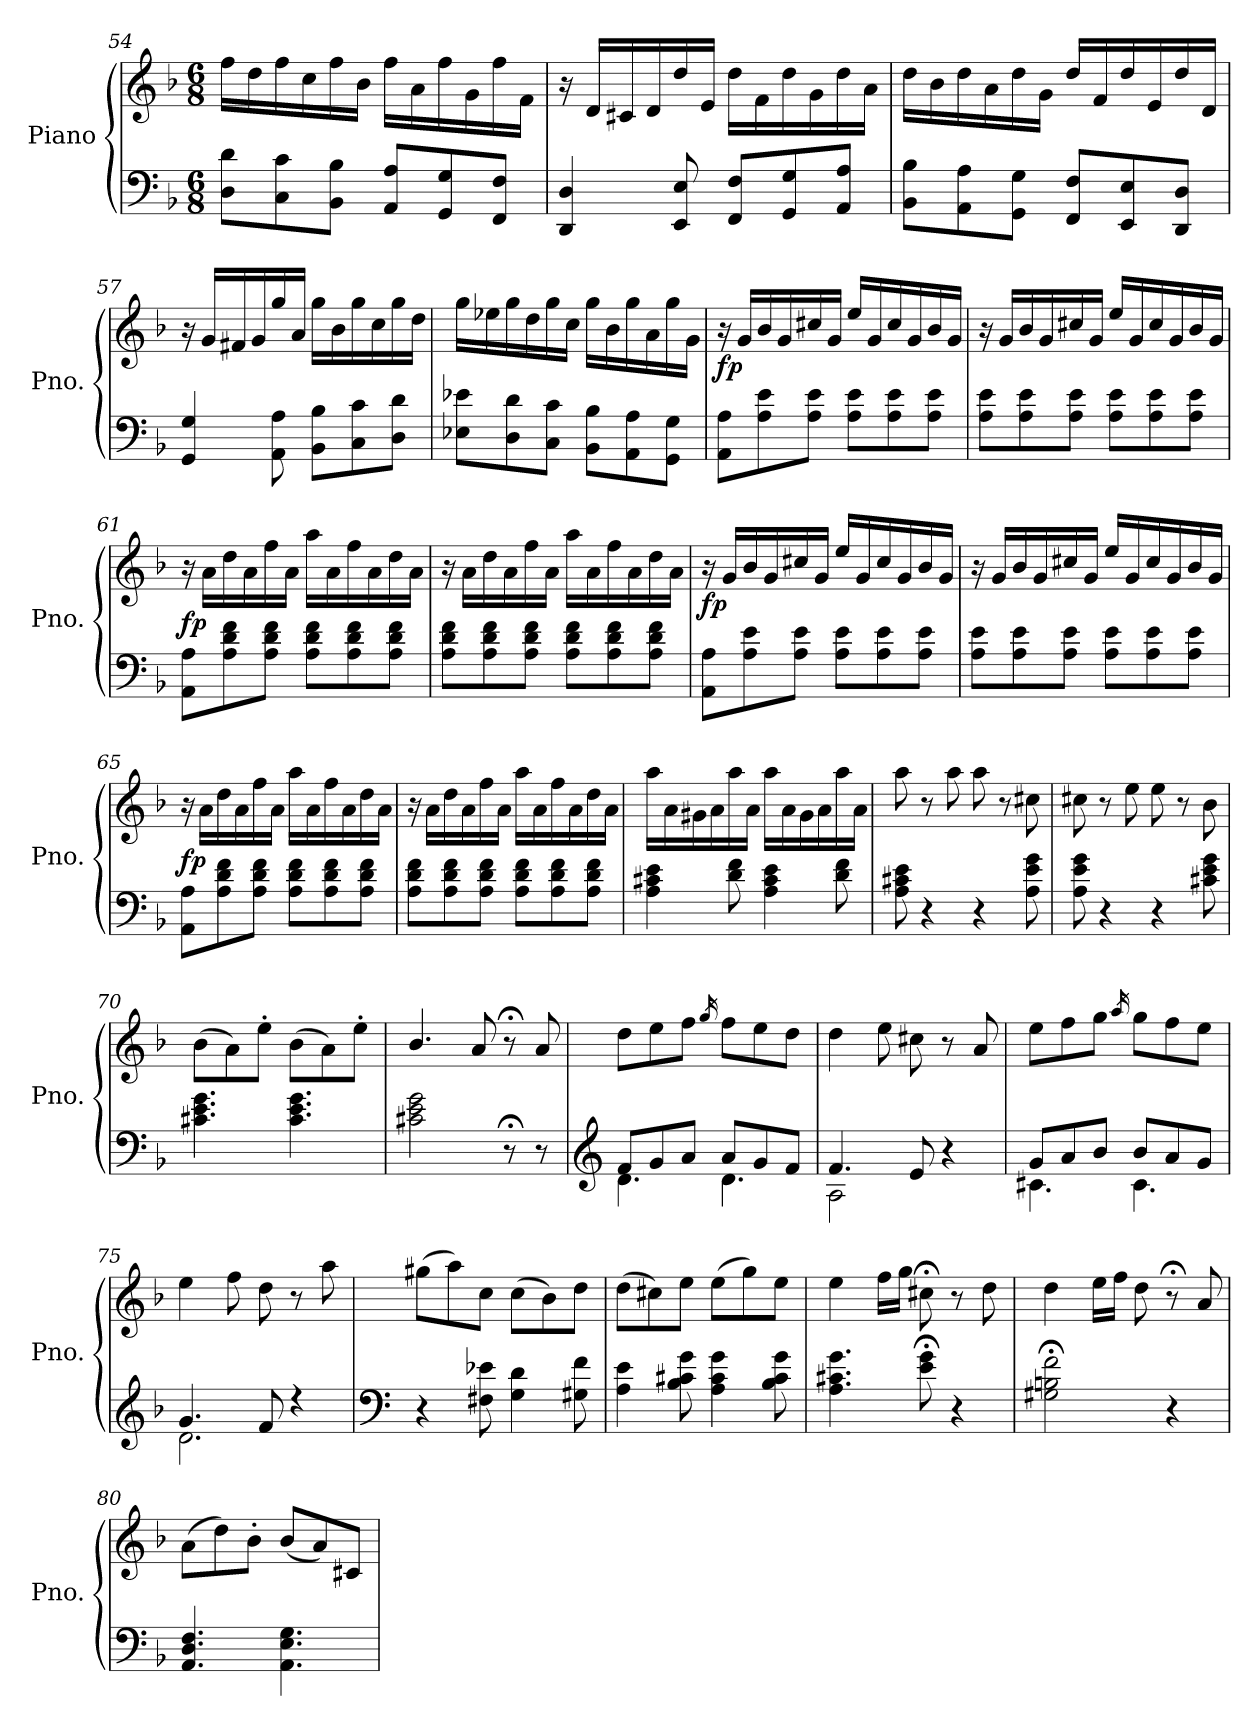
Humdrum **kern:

**kern	**kern	**dynam
*part1	*part1	*part1
*staff2	*staff1	*staff1/2
*I"Piano	*	*
*I'Pno.	*	*
*clefF4	*clefG2	*
*k[b-]	*k[b-]	*
*F:	*F:	*
*M6/8	*M6/8	*
=54	=54	=54
8D\ 8d\L	16ff\LL	.
.	16dd\	.
8C\ 8c\	16ff\	.
.	16cc\	.
8BB-\ 8B-\J	16ff\	.
.	16b-\JJ	.
8AA/ 8A/L	16ff\LL	.
.	16a\	.
8GG/ 8G/	16ff\	.
.	16g\	.
8FF/ 8F/J	16ff\	.
.	16f\JJ	.
!!LO:LB:g=z
=55	=55	=55
4DD/ 4D/	16r	.
.	16d/LL	.
.	16c#X/	.
.	16d/	.
8EE/ 8E/	16dd/	.
.	16e/JJ	.
8FF/ 8F/L	16dd\LL	.
.	16f\	.
8GG/ 8G/	16dd\	.
.	16g\	.
8AA/ 8A/J	16dd\	.
.	16a\JJ	.
=56	=56	=56
8BB-\ 8B-\L	16dd\LL	.
.	16b-\	.
8AA\ 8A\	16dd\	.
.	16a\	.
8GG\ 8G\J	16dd\	.
.	16g\JJ	.
8FF/ 8F/L	16dd/LL	.
.	16f/	.
8EE/ 8E/	16dd/	.
.	16e/	.
8DD/ 8D/J	16dd/	.
.	16d/JJ	.
=57	=57	=57
4GG/ 4G/	16r	.
.	16g/LL	.
.	16f#X/	.
.	16g/	.
8AA\ 8A\	16gg/	.
.	16a/JJ	.
8BB-\ 8B-\L	16gg\LL	.
.	16b-\	.
8C\ 8c\	16gg\	.
.	16cc\	.
8D\ 8d\J	16gg\	.
.	16dd\JJ	.
!!LO:LB:g=z
=58	=58	=58
8E-X\ 8e-X\L	16gg\LL	.
.	16ee-X\	.
8D\ 8d\	16gg\	.
.	16dd\	.
8C\ 8c\J	16gg\	.
.	16cc\JJ	.
8BB-\ 8B-\L	16gg\LL	.
.	16b-\	.
8AA\ 8A\	16gg\	.
.	16a\	.
8GG\ 8G\J	16gg\	.
.	16g\JJ	.
!!LO:LB:g=z
=59	=59	=59
!	!	!LO:DY:b
8AA\ 8A\L	16r	fp
.	16g/LL	.
8A\ 8e\	16b-/	.
.	16g/	.
8A\ 8e\J	16cc#X/	.
.	16g/JJ	.
8A\ 8e\L	16ee/LL	.
.	16g/	.
8A\ 8e\	16cc#/	.
.	16g/	.
8A\ 8e\J	16b-/	.
.	16g/JJ	.
=60	=60	=60
8A\ 8e\L	16r	.
.	16g/LL	.
8A\ 8e\	16b-/	.
.	16g/	.
8A\ 8e\J	16cc#X/	.
.	16g/JJ	.
8A\ 8e\L	16ee/LL	.
.	16g/	.
8A\ 8e\	16cc#/	.
.	16g/	.
8A\ 8e\J	16b-/	.
.	16g/JJ	.
=61	=61	=61
!	!	!LO:DY:b
8AA\ 8A\L	16r	fp
.	16a\LL	.
8A\ 8d\ 8f\	16dd\	.
.	16a\	.
8A\ 8d\ 8f\J	16ff\	.
.	16a\JJ	.
8A\ 8d\ 8f\L	16aa\LL	.
.	16a\	.
8A\ 8d\ 8f\	16ff\	.
.	16a\	.
8A\ 8d\ 8f\J	16dd\	.
.	16a\JJ	.
=62	=62	=62
8A\ 8d\ 8f\L	16r	.
.	16a\LL	.
8A\ 8d\ 8f\	16dd\	.
.	16a\	.
8A\ 8d\ 8f\J	16ff\	.
.	16a\JJ	.
8A\ 8d\ 8f\L	16aa\LL	.
.	16a\	.
8A\ 8d\ 8f\	16ff\	.
.	16a\	.
8A\ 8d\ 8f\J	16dd\	.
.	16a\JJ	.
!!LO:LB:g=z
=63	=63	=63
!	!	!LO:DY:b
8AA\ 8A\L	16r	fp
.	16g/LL	.
8A\ 8e\	16b-/	.
.	16g/	.
8A\ 8e\J	16cc#X/	.
.	16g/JJ	.
8A\ 8e\L	16ee/LL	.
.	16g/	.
8A\ 8e\	16cc#/	.
.	16g/	.
8A\ 8e\J	16b-/	.
.	16g/JJ	.
=64	=64	=64
8A\ 8e\L	16r	.
.	16g/LL	.
8A\ 8e\	16b-/	.
.	16g/	.
8A\ 8e\J	16cc#X/	.
.	16g/JJ	.
8A\ 8e\L	16ee/LL	.
.	16g/	.
8A\ 8e\	16cc#/	.
.	16g/	.
8A\ 8e\J	16b-/	.
.	16g/JJ	.
=65	=65	=65
!	!	!LO:DY:b
8AA\ 8A\L	16r	fp
.	16a\LL	.
8A\ 8d\ 8f\	16dd\	.
.	16a\	.
8A\ 8d\ 8f\J	16ff\	.
.	16a\JJ	.
8A\ 8d\ 8f\L	16aa\LL	.
.	16a\	.
8A\ 8d\ 8f\	16ff\	.
.	16a\	.
8A\ 8d\ 8f\J	16dd\	.
.	16a\JJ	.
=66	=66	=66
8A\ 8d\ 8f\L	16r	.
.	16a\LL	.
8A\ 8d\ 8f\	16dd\	.
.	16a\	.
8A\ 8d\ 8f\J	16ff\	.
.	16a\JJ	.
8A\ 8d\ 8f\L	16aa\LL	.
.	16a\	.
8A\ 8d\ 8f\	16ff\	.
.	16a\	.
8A\ 8d\ 8f\J	16dd\	.
.	16a\JJ	.
!!LO:PB:g=z
=67	=67	=67
4A\ 4c#X\ 4e\	16aa\LL	.
.	16a\	.
.	16g#X\	.
.	16a\	.
8d\ 8f\	16aa\	.
.	16a\JJ	.
4A\ 4c#\ 4e\	16aa\LL	.
.	16a\	.
.	16g#\	.
.	16a\	.
8d\ 8f\	16aa\	.
.	16a\JJ	.
=68	=68	=68
8A\ 8c#X\ 8e\	8aa\	.
4r	8r	.
.	8aa\	.
4r	8aa\	.
.	8r	.
8A\ 8e\ 8g\	8cc#X\	.
=69	=69	=69
8A\ 8e\ 8g\	8cc#X\	.
4r	8r	.
.	8ee\	.
4r	8ee\	.
.	8r	.
8c#X\ 8e\ 8g\	8b-\	.
=70	=70	=70
4.c#X\ 4.e\ 4.g\	(8b-\L	.
.	8a\)	.
.	8ee'\J	.
4.c#\ 4.e\ 4.g\	(8b-\L	.
.	8a\)	.
.	8ee'\J	.
=71	=71	=71
2c#X\ 2e\ 2g\	4.b-/	.
.	8a/	.
8r;<	8r;<	.
8r	8a/	.
!!LO:LB:g=z
=72	=72	=72
*clefG2	*	*
*^	*	*
8f/L	4.d\	8dd\L	.
8g/	.	8ee\	.
8a/J	.	8ff\J	.
.	.	16qgg/	.
8a/L	4.d\	8ff\L	.
8g/	.	8ee\	.
8f/J	.	8dd\J	.
=73	=73	=73	=73
4.f/	2A\	4dd\	.
.	.	8ee\	.
8e/	.	8cc#X\	.
4r	4ryy	8r	.
.	.	8a/	.
=74	=74	=74	=74
8g/L	4.c#X\	8ee\L	.
8a/	.	8ff\	.
8b-/J	.	8gg\J	.
.	.	16qaa/	.
8b-/L	4.c#\	8gg\L	.
8a/	.	8ff\	.
8g/J	.	8ee\J	.
=75	=75	=75	=75
4.g/	2.d\	4ee\	.
.	.	8ff\	.
8f/	.	8dd\	.
4r	.	8r	.
.	.	8aa\	.
*v	*v	*	*
=76	=76	=76
*clefF4	*	*
4r	(8gg#X\L	.
.	8aa\)	.
8F#X\ 8e-X\	8cc\J	.
4G\ 4d\	(8cc\L	.
.	8b-\)	.
8G#X\ 8f\	8dd\J	.
!!LO:LB:g=z
=77	=77	=77
4A\ 4e\	(8dd\L	.
.	8cc#X\)	.
8B-\ 8c#X\ 8g\	8ee\J	.
4A\ 4c#\ 4g\	(8ee\L	.
.	8gg\)	.
8B-\ 8c#\ 8g\	8ee\J	.
=78	=78	=78
4.A\ 4.c#X\ 4.g\	4ee\	.
.	16ff\LL	.
.	16gg\JJ	.
8e\;< 8g\;<	8cc#X;<\	.
4r	8r	.
.	8dd\	.
=79	=79	=79
2G#X\;< 2Bn\;< 2f\;<	4dd\	.
.	16ee\LL	.
.	16ff\JJ	.
.	8dd\	.
4r	8r;<	.
.	8a/	.
=80	=80	=80
4.AA/ 4.D/ 4.F/	(8a\L	.
.	8dd\)	.
.	8b-'\J	.
4.AA\ 4.E\ 4.G\	(8b-/L	.
.	8a/)	.
.	8c#X/J	.
=	=	=
*-	*-	*-
